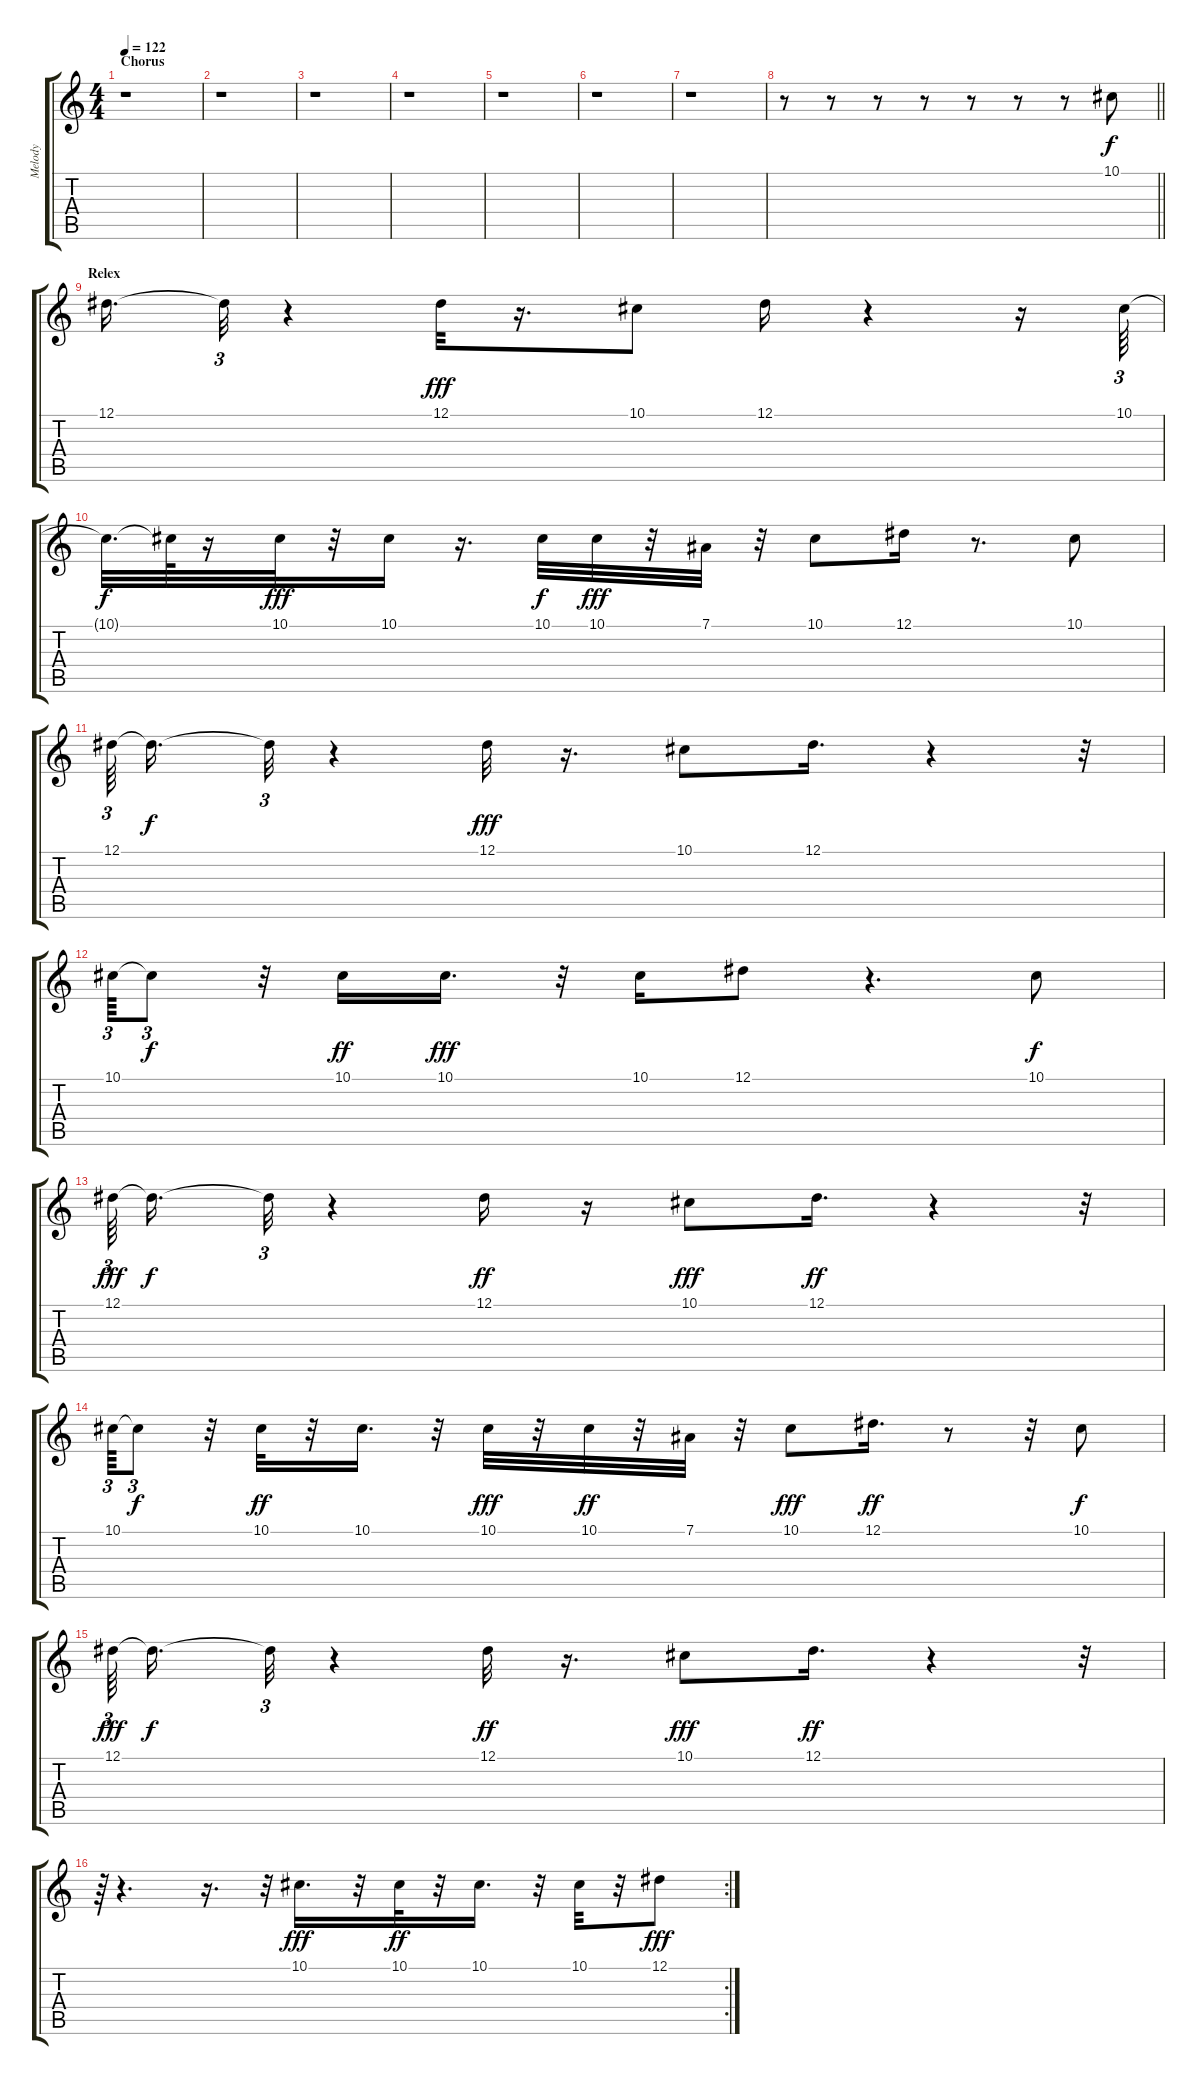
\track ("Melody" "Melody") {instrument lead2sawtooth}
\staff {score tabs}
\tuning (Eb4 Bb3 Gb3 Db3 Ab2 Eb2) {hide}
\ts (4 4)
\section ("" "Chorus")
\tempo 122
\clef g2
\ks c
r.1{dy f} |
r.1 |
r.1 |
r.1 |
r.1 |
r.1 |
r.1 |
\barLineRight lightlight
r.8 r.8 r.8 r.8 r.8 r.8 r.8 10.1.8 |
\section ("" "Relex")
12.1.16{d} 12.1{t}.32{tu (3 2)} r.4 12.1.32{dy fff} r.16{d} 10.1.8 12.1.16 r.4 r.16 10.1.64{tu (3 2)} |
10.1{t}.32{d dy f} 10.1{t}.64 r.16 10.1.32{dy fff} r.32 10.1.16 r.16{d} 10.1.32{dy f} 10.1.32{dy fff} r.32 7.1.32 r.32 10.1.8 12.1.16 r.8{d} 10.1.8 |
12.1.64{tu (3 2)} 12.1{t}.16{d dy f} 12.1{t}.32{tu (3 2)} r.4 12.1.32{dy fff} r.16{d} 10.1.8 12.1.16{d} r.4 r.32 |
10.1.64{tu (3 2)} 10.1{t}.8{tu (3 2) dy f} r.32 10.1.16{dy ff} 10.1.16{d dy fff} r.32 10.1.16 12.1.8 r.4{d} 10.1.8{dy f} |
12.1.64{tu (3 2) dy fff} 12.1{t}.16{d dy f} 12.1{t}.32{tu (3 2)} r.4 12.1.16{dy ff} r.16 10.1.8{dy fff} 12.1.16{d dy ff} r.4 r.32 |
10.1.64{tu (3 2)} 10.1{t}.8{tu (3 2) dy f} r.32 10.1.32{dy ff} r.32 10.1.16{d} r.32 10.1.32{dy fff} r.32 10.1.32{dy ff} r.32 7.1.32 r.32 10.1.8{dy fff} 12.1.16{d dy ff} r.8 r.32 10.1.8{dy f} |
12.1.64{tu (3 2) dy fff} 12.1{t}.16{d dy f} 12.1{t}.32{tu (3 2)} r.4 12.1.32{dy ff} r.16{d} 10.1.8{dy fff} 12.1.16{d dy ff} r.4 r.32 |
\rc 2
r.64{tu (3 2)} r.4{d} r.16{d} r.32{tu (3 2)} 10.1.16{d dy fff} r.32 10.1.32{dy ff} r.32 10.1.16{d} r.32 10.1.32 r.32 12.1.8{dy fff}
